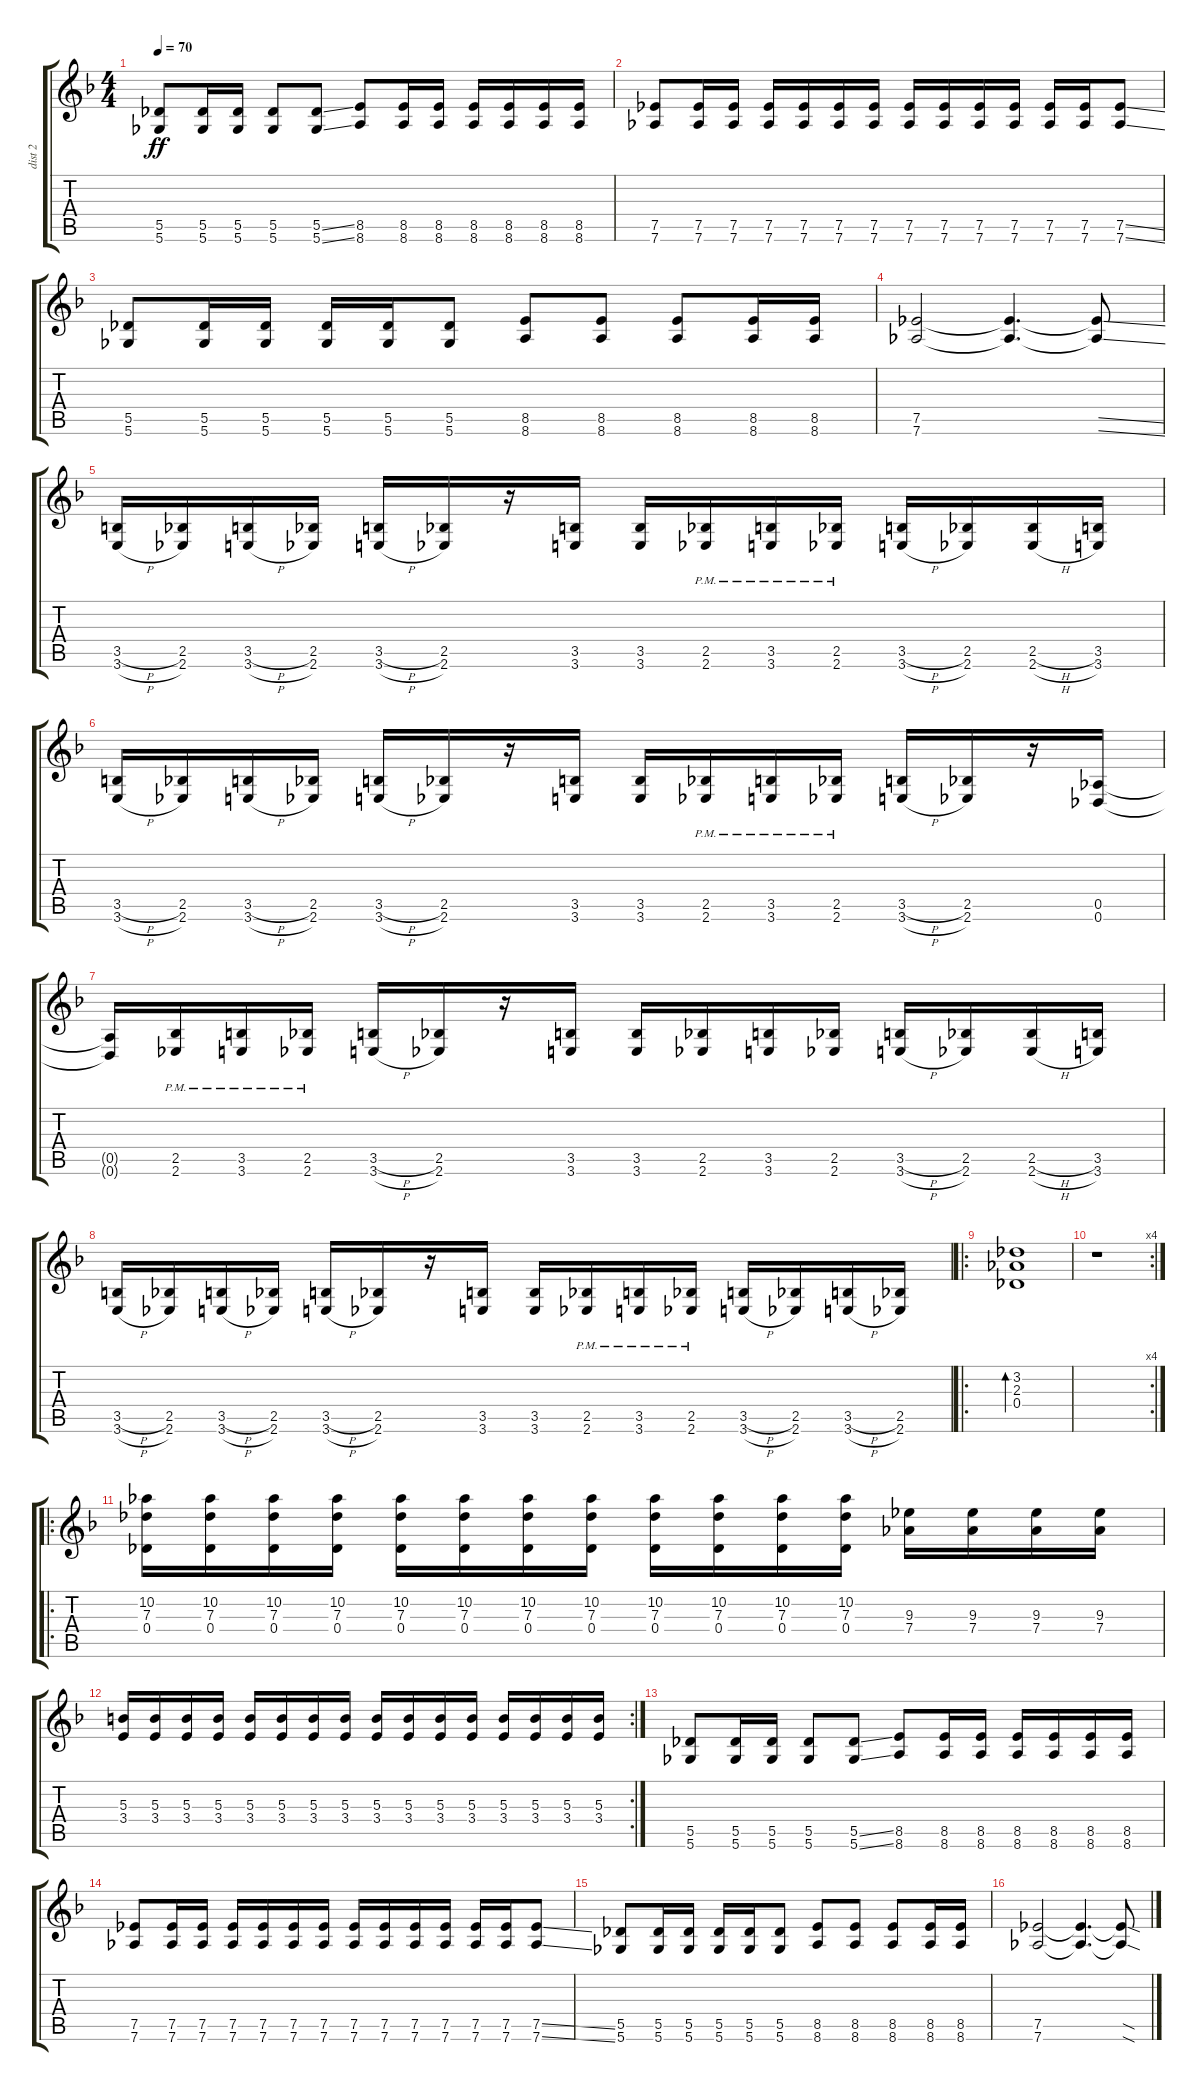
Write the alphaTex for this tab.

\track ("dist 2" "dist 2") {instrument distortionguitar}
\staff {score tabs}
\tuning (Eb4 Bb3 Gb3 Db3 Ab2 Db2) {hide}
\ts (4 4)
\tempo 70
\clef g2
\ks f
(5.5 5.6).8{dy ff} (5.5 5.6).16 (5.5 5.6).16 (5.5 5.6).8 (5.5{ss} 5.6{ss}).8 (8.5 8.6).8 (8.5 8.6).16 (8.5 8.6).16 (8.5 8.6).16 (8.5 8.6).16 (8.5 8.6).16 (8.5 8.6).16 |
(7.5 7.6).8 (7.5 7.6).16 (7.5 7.6).16 (7.5 7.6).16 (7.5 7.6).16 (7.5 7.6).16 (7.5 7.6).16 (7.5 7.6).16 (7.5 7.6).16 (7.5 7.6).16 (7.5 7.6).16 (7.5 7.6).16 (7.5 7.6).16 (7.5{ss} 7.6{ss}).8 |
(5.5 5.6).8 (5.5 5.6).16 (5.5 5.6).16 (5.5 5.6).16 (5.5 5.6).16 (5.5 5.6).8 (8.5 8.6).8 (8.5 8.6).8 (8.5 8.6).8 (8.5 8.6).16 (8.5 8.6).16 |
(7.5 7.6).2 (7.5{t} 7.6{t}).4{d} (7.5{ss t} 7.6{ss t}).8 |
(3.5{h} 3.6{h}).16 (2.5 2.6).16 (3.5{h} 3.6{h}).16 (2.5 2.6).16 (3.5{h} 3.6{h}).16 (2.5 2.6).16 r.16 (3.5 3.6).16 (3.5 3.6).16 (2.5{pm} 2.6{pm}).16 (3.5{pm} 3.6{pm}).16 (2.5{pm} 2.6{pm}).16 (3.5{h} 3.6{h}).16 (2.5 2.6).16 (2.5{h} 2.6{h}).16 (3.5 3.6).16 |
(3.5{h} 3.6{h}).16 (2.5 2.6).16 (3.5{h} 3.6{h}).16 (2.5 2.6).16 (3.5{h} 3.6{h}).16 (2.5 2.6).16 r.16 (3.5 3.6).16 (3.5 3.6).16 (2.5{pm} 2.6{pm}).16 (3.5{pm} 3.6{pm}).16 (2.5{pm} 2.6{pm}).16 (3.5{h} 3.6{h}).16 (2.5 2.6).16 r.16 (0.5 0.6).16 |
(0.5{t} 0.6{t}).16 (2.5{pm} 2.6{pm}).16 (3.5{pm} 3.6{pm}).16 (2.5{pm} 2.6{pm}).16 (3.5{h} 3.6{h}).16 (2.5 2.6).16 r.16 (3.5 3.6).16 (3.5 3.6).16 (2.5 2.6).16 (3.5 3.6).16 (2.5 2.6).16 (3.5{h} 3.6{h}).16 (2.5 2.6).16 (2.5{h} 2.6{h}).16 (3.5 3.6).16 |
(3.5{h} 3.6{h}).16 (2.5 2.6).16 (3.5{h} 3.6{h}).16 (2.5 2.6).16 (3.5{h} 3.6{h}).16 (2.5 2.6).16 r.16 (3.5 3.6).16 (3.5 3.6).16 (2.5{pm} 2.6{pm}).16 (3.5{pm} 3.6{pm}).16 (2.5{pm} 2.6{pm}).16 (3.5{h} 3.6{h}).16 (2.5 2.6).16 (3.5{h} 3.6{h}).16 (2.5 2.6).16 |
\ro
(3.2 2.3 0.4).1{bd 30} |
\rc 4
r.1 |
\ro
(10.2 7.3 0.4).16 (10.2 7.3 0.4).16 (10.2 7.3 0.4).16 (10.2 7.3 0.4).16 (10.2 7.3 0.4).16 (10.2 7.3 0.4).16 (10.2 7.3 0.4).16 (10.2 7.3 0.4).16 (10.2 7.3 0.4).16 (10.2 7.3 0.4).16 (10.2 7.3 0.4).16 (10.2 7.3 0.4).16 (9.3 7.4).16 (9.3 7.4).16 (9.3 7.4).16 (9.3 7.4).16 |
\rc 2
(5.3 3.4).16 (5.3 3.4).16 (5.3 3.4).16 (5.3 3.4).16 (5.3 3.4).16 (5.3 3.4).16 (5.3 3.4).16 (5.3 3.4).16 (5.3 3.4).16 (5.3 3.4).16 (5.3 3.4).16 (5.3 3.4).16 (5.3 3.4).16 (5.3 3.4).16 (5.3 3.4).16 (5.3 3.4).16 |
(5.5 5.6).8 (5.5 5.6).16 (5.5 5.6).16 (5.5 5.6).8 (5.5{ss} 5.6{ss}).8 (8.5 8.6).8 (8.5 8.6).16 (8.5 8.6).16 (8.5 8.6).16 (8.5 8.6).16 (8.5 8.6).16 (8.5 8.6).16 |
(7.5 7.6).8 (7.5 7.6).16 (7.5 7.6).16 (7.5 7.6).16 (7.5 7.6).16 (7.5 7.6).16 (7.5 7.6).16 (7.5 7.6).16 (7.5 7.6).16 (7.5 7.6).16 (7.5 7.6).16 (7.5 7.6).16 (7.5 7.6).16 (7.5{ss} 7.6{ss}).8 |
(5.5 5.6).8 (5.5 5.6).16 (5.5 5.6).16 (5.5 5.6).16 (5.5 5.6).16 (5.5 5.6).8 (8.5 8.6).8 (8.5 8.6).8 (8.5 8.6).8 (8.5 8.6).16 (8.5 8.6).16 |
(7.5 7.6).2 (7.5{t} 7.6{t}).4{d} (7.5{sod t} 7.6{sod t}).8
